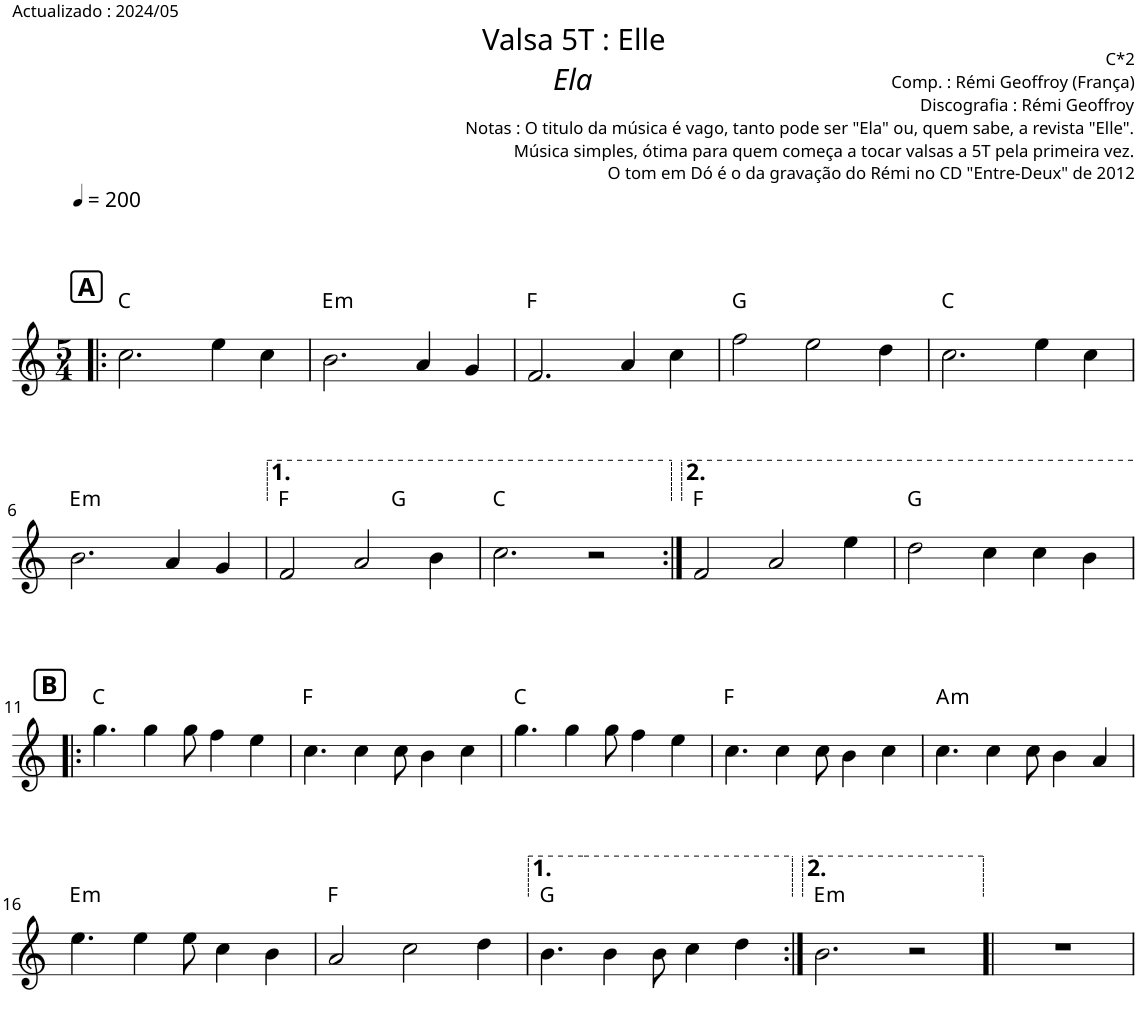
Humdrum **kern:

**kern	**harte
*part1	*part1
*staff1	*
*I"Piano	*
*I'Pno.	*
*clefG2	*
*k[]	*
*M5/4	*
*MM200	*
!!LO:REH:place=s1:a:B:cj:fs=12:t=A
=1!|:	=1!|:
2.cc\	C:maj
4ee\	.
4cc\	.
=2	=2
!	!LO:H:kt=m
2.b\	E:min
4a/	.
4g/	.
=3	=3
2.f/	F:maj
4a/	.
4cc\	.
=4	=4
2ff\	G:maj
2ee\	.
4dd\	.
=5	=5
2.cc\	C:maj
4ee\	.
4cc\	.
!!LO:LB:g=z
=6	=6
!	!LO:H:kt=m
2.b\	E:min
4a/	.
4g/	.
=7	=7
*^	*
2f/	2.ryy	F:maj
2a/	.	.
.	2ryy	G:maj
4b\	.	.
*v	*v	*
=8	=8
2.cc\	C:maj
2r	.
=9:|!	=9:|!
2f/	F:maj
2a/	.
4ee\	.
=10	=10
2dd\	G:maj
4cc\	.
4cc\	.
4b\	.
!!LO:LB:g=z
!!LO:REH:place=s1:a:B:cj:fs=12:t=B
=11!|:	=11!|:
4.gg\	C:maj
4gg\	.
8gg\	.
4ff\	.
4ee\	.
=12	=12
4.cc\	F:maj
4cc\	.
8cc\	.
4b\	.
4cc\	.
=13	=13
4.gg\	C:maj
4gg\	.
8gg\	.
4ff\	.
4ee\	.
=14	=14
4.cc\	F:maj
4cc\	.
8cc\	.
4b\	.
4cc\	.
=15	=15
!	!LO:H:kt=m
4.cc\	A:min
4cc\	.
8cc\	.
4b\	.
4a/	.
!!LO:LB:g=z
=16	=16
!	!LO:H:kt=m
4.ee\	E:min
4ee\	.
8ee\	.
4cc\	.
4b\	.
=17	=17
2a/	F:maj
2cc\	.
4dd\	.
=18	=18
4.b\	G:maj
4b\	.
8b\	.
4cc\	.
4dd\	.
=19:|!	=19:|!
!	!LO:H:kt=m
2.b\	E:min
2r	.
=20!|	=20!|
4%5r	.
=	=
*-	*-
